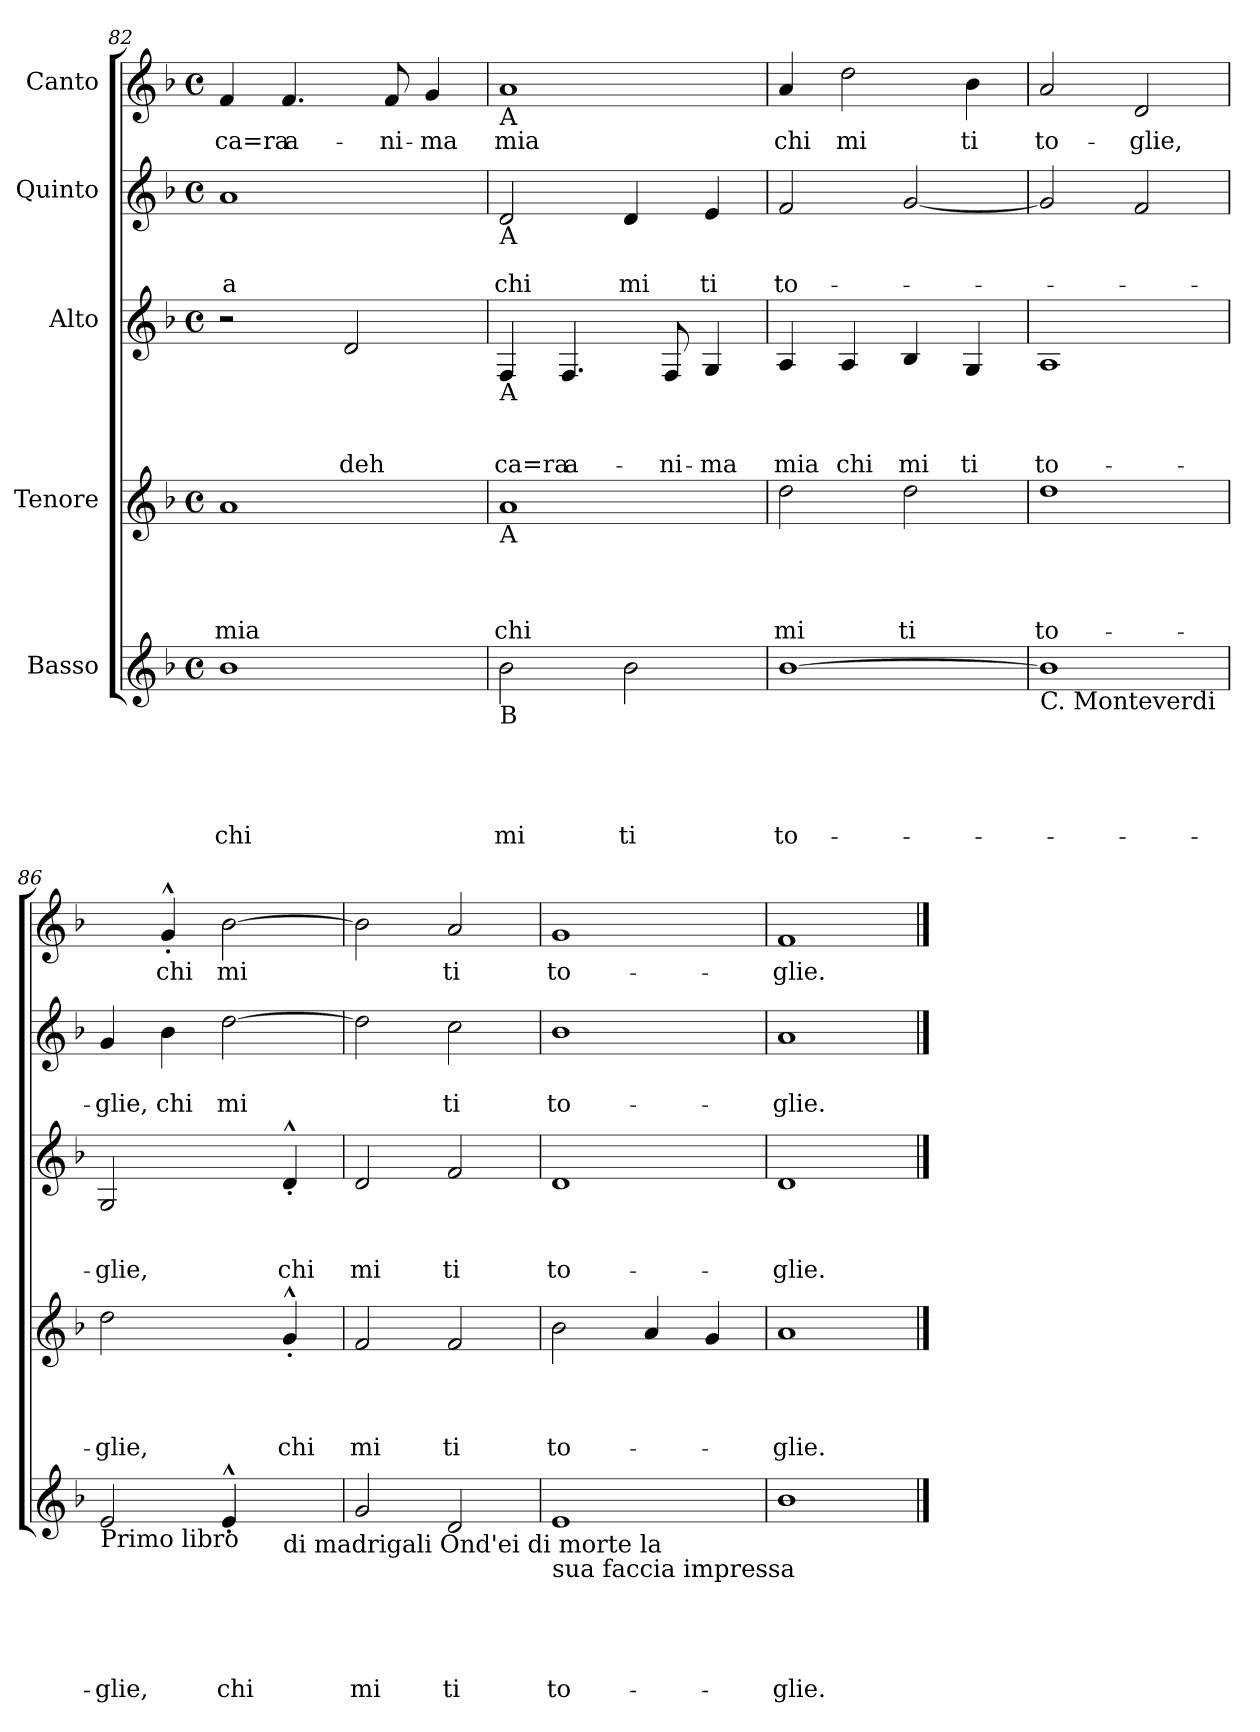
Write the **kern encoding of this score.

**kern	**text	**text	**text	**text	**text	**kern	**text	**text	**text	**text	**kern	**text	**text	**text	**kern	**text	**text	**kern	**text
*part5	*part5	*part5	*part5	*part5	*part5	*part4	*part4	*part4	*part4	*part4	*part3	*part3	*part3	*part3	*part2	*part2	*part2	*part1	*part1
*staff5	*staff5	*staff5	*staff5	*staff5	*staff5	*staff4	*staff4	*staff4	*staff4	*staff4	*staff3	*staff3	*staff3	*staff3	*staff2	*staff2	*staff2	*staff1	*staff1
*I"Basso	*	*	*	*	*	*I"Tenore	*	*	*	*	*I"Alto	*	*	*	*I"Quinto	*	*	*I"Canto	*
*clefG2	*	*	*	*	*	*clefG2	*	*	*	*	*clefG2	*	*	*	*clefG2	*	*	*clefG2	*
*k[b-]	*	*	*	*	*	*k[b-]	*	*	*	*	*k[b-]	*	*	*	*k[b-]	*	*	*k[b-]	*
*F:	*	*	*	*	*	*F:	*	*	*	*	*F:	*	*	*	*F:	*	*	*F:	*
*M4/4	*	*	*	*	*	*M4/4	*	*	*	*	*M4/4	*	*	*	*M4/4	*	*	*M4/4	*
*met(c)	*	*	*	*	*	*met(c)	*	*	*	*	*met(c)	*	*	*	*met(c)	*	*	*met(c)	*
=82	=82	=82	=82	=82	=82	=82	=82	=82	=82	=82	=82	=82	=82	=82	=82	=82	=82	=82	=82
!	!	!	!	!	!LO:LY:b	!	!	!	!	!LO:LY:b	!	!	!	!	!	!	!LO:LY:b	!	!LO:LY:b
1b-	.	.	.	.	chi	1a	.	.	.	mia	2r	.	.	.	1a	.	-a	4f/	ca=ra
!	!	!	!	!	!	!	!	!	!	!	!	!	!	!	!	!	!	!	!LO:LY:b
.	.	.	.	.	.	.	.	.	.	.	.	.	.	.	.	.	.	4.f/	a-
!	!	!	!	!	!	!	!	!	!	!	!	!	!	!LO:LY:b	!	!	!	!	!
.	.	.	.	.	.	.	.	.	.	.	2d/	.	.	deh	.	.	.	.	.
!	!	!	!	!	!	!	!	!	!	!	!	!	!	!	!	!	!	!	!LO:LY:b
.	.	.	.	.	.	.	.	.	.	.	.	.	.	.	.	.	.	8f/	-ni-
!	!	!	!	!	!	!	!	!	!	!	!	!	!	!	!	!	!	!	!LO:LY:b
.	.	.	.	.	.	.	.	.	.	.	.	.	.	.	.	.	.	4g/	-ma
!!LO:PB:g=z
=83	=83	=83	=83	=83	=83	=83	=83	=83	=83	=83	=83	=83	=83	=83	=83	=83	=83	=83	=83
!	!	!	!	!	!	!	!	!	!	!	!	!	!	!	!	!	!	!LO:TX:b:t=A	!
!	!	!	!	!	!	!	!	!	!	!	!	!	!	!	!LO:TX:b:t=A	!	!	!	!
!	!	!	!	!	!	!	!	!	!	!	!LO:TX:b:t=A	!	!	!	!	!	!	!	!
!	!	!	!	!	!	!LO:TX:b:t=A	!	!	!	!	!	!	!	!	!	!	!	!	!
!LO:TX:b:t=B	!	!	!	!	!	!	!	!	!	!	!	!	!	!	!	!	!	!	!
!	!	!	!	!	!LO:LY:b	!	!	!	!	!LO:LY:b	!	!	!	!LO:LY:b	!	!	!LO:LY:b	!	!LO:LY:b
2b-\	.	.	.	.	mi	1a	.	.	.	chi	4F/	.	.	ca=ra	2d/	.	chi	1a	mia
!	!	!	!	!	!	!	!	!	!	!	!	!	!	!LO:LY:b	!	!	!	!	!
.	.	.	.	.	.	.	.	.	.	.	4.F/	.	.	a-	.	.	.	.	.
!	!	!	!	!	!LO:LY:b	!	!	!	!	!	!	!	!	!	!	!	!LO:LY:b	!	!
2b-\	.	.	.	.	ti	.	.	.	.	.	.	.	.	.	4d/	.	mi	.	.
!	!	!	!	!	!	!	!	!	!	!	!	!	!	!LO:LY:b	!	!	!	!	!
.	.	.	.	.	.	.	.	.	.	.	8F/	.	.	-ni-	.	.	.	.	.
!	!	!	!	!	!	!	!	!	!	!	!	!	!	!LO:LY:b	!	!	!LO:LY:b	!	!
.	.	.	.	.	.	.	.	.	.	.	4G/	.	.	-ma	4e/	.	ti	.	.
=84	=84	=84	=84	=84	=84	=84	=84	=84	=84	=84	=84	=84	=84	=84	=84	=84	=84	=84	=84
!	!	!	!	!	!LO:LY:b	!	!	!	!	!LO:LY:b	!	!	!	!LO:LY:b	!	!	!LO:LY:b	!	!LO:LY:b
[>1b-	.	.	.	.	to-	2dd\	.	.	.	mi	4A/	.	.	mia	2f/	.	to-	4a/	chi
!	!	!	!	!	!	!	!	!	!	!	!	!	!	!LO:LY:b	!	!	!	!	!LO:LY:b
.	.	.	.	.	.	.	.	.	.	.	4A/	.	.	chi	.	.	.	2dd\	mi
!	!	!	!	!	!	!	!	!	!	!LO:LY:b	!	!	!	!LO:LY:b	!	!	!	!	!
.	.	.	.	.	.	2dd\	.	.	.	ti	4B-/	.	.	mi	[<2g/	.	.	.	.
!	!	!	!	!	!	!	!	!	!	!	!	!	!	!LO:LY:b	!	!	!	!	!LO:LY:b
.	.	.	.	.	.	.	.	.	.	.	4G/	.	.	ti	.	.	.	4b-\	ti
=85	=85	=85	=85	=85	=85	=85	=85	=85	=85	=85	=85	=85	=85	=85	=85	=85	=85	=85	=85
!LO:TX:b:t=C. Monteverdi	!	!	!	!	!	!	!	!	!	!	!	!	!	!	!	!	!	!	!
!	!	!	!	!	!	!	!	!	!	!LO:LY:b	!	!	!	!LO:LY:b	!	!	!	!	!LO:LY:b
1b-]	.	.	.	.	.	1dd	.	.	.	to-	1A	.	.	to-	2g/]	.	.	2a/	to-
!	!	!	!	!	!	!	!	!	!	!	!	!	!	!	!	!	!	!	!LO:LY:b
.	.	.	.	.	.	.	.	.	.	.	.	.	.	.	2f/	.	.	2d/	-glie,
=86	=86	=86	=86	=86	=86	=86	=86	=86	=86	=86	=86	=86	=86	=86	=86	=86	=86	=86	=86
!LO:TX:b:t=Primo libro	!	!	!	!	!	!	!	!	!	!	!	!	!	!	!	!	!	!	!
!	!	!	!	!	!LO:LY:b	!	!	!	!	!LO:LY:b	!	!	!	!LO:LY:b	!	!	!LO:LY:b	!	!
2e/	.	.	.	.	-glie,	2dd\	.	.	.	-glie,	2G/	.	.	-glie,	4g/	.	-glie,	4ryy	.
!	!	!	!	!	!	!	!	!	!	!	!	!	!	!	!	!	!LO:LY:b	!	!LO:LY:b
.	.	.	.	.	.	.	.	.	.	.	.	.	.	.	4b-\	.	chi	4g^^<'</	chi
!	!	!	!	!	!LO:LY:b	!	!	!	!	!	!	!	!	!	!	!	!LO:LY:b	!	!LO:LY:b
4e^^<'</	.	.	.	.	chi	4ryy	.	.	.	.	4ryy	.	.	.	[>2dd\	.	mi	[>2b-\	mi
!LO:TX:b:t=di madrigali Ond'ei di morte la	!	!	!	!	!	!	!	!	!	!	!	!	!	!	!	!	!	!	!
!	!	!	!	!	!	!	!	!	!	!LO:LY:b	!	!	!	!LO:LY:b	!	!	!	!	!
4ryy	.	.	.	.	.	4g^^<'</	.	.	.	chi	4d^^<'</	.	.	chi	.	.	.	.	.
=87	=87	=87	=87	=87	=87	=87	=87	=87	=87	=87	=87	=87	=87	=87	=87	=87	=87	=87	=87
!	!	!	!	!	!LO:LY:b	!	!	!	!	!LO:LY:b	!	!	!	!LO:LY:b	!	!	!	!	!
2g/	.	.	.	.	mi	2f/	.	.	.	mi	2d/	.	.	mi	2dd\]	.	.	2b-\]	.
!	!	!	!	!	!LO:LY:b	!	!	!	!	!LO:LY:b	!	!	!	!LO:LY:b	!	!	!LO:LY:b	!	!LO:LY:b
2d/	.	.	.	.	ti	2f/	.	.	.	ti	2f/	.	.	ti	2cc\	.	ti	2a/	ti
=88	=88	=88	=88	=88	=88	=88	=88	=88	=88	=88	=88	=88	=88	=88	=88	=88	=88	=88	=88
!LO:TX:b:t=sua faccia impressa	!	!	!	!	!	!	!	!	!	!	!	!	!	!	!	!	!	!	!
!	!	!	!	!	!LO:LY:b	!	!	!	!	!LO:LY:b	!	!	!	!LO:LY:b	!	!	!LO:LY:b	!	!LO:LY:b
1e	.	.	.	.	to-	2b-\	.	.	.	to-	1d	.	.	to-	1b-	.	to-	1g	to-
.	.	.	.	.	.	4a/	.	.	.	.	.	.	.	.	.	.	.	.	.
.	.	.	.	.	.	4g/	.	.	.	.	.	.	.	.	.	.	.	.	.
=89	=89	=89	=89	=89	=89	=89	=89	=89	=89	=89	=89	=89	=89	=89	=89	=89	=89	=89	=89
!	!	!	!	!	!LO:LY:b	!	!	!	!	!LO:LY:b	!	!	!	!LO:LY:b	!	!	!LO:LY:b	!	!LO:LY:b
1b-	.	.	.	.	-glie.	1a	.	.	.	-glie.	1d	.	.	-glie.	1a	.	-glie.	1f	-glie.
==	==	==	==	==	==	==	==	==	==	==	==	==	==	==	==	==	==	==	==
*-	*-	*-	*-	*-	*-	*-	*-	*-	*-	*-	*-	*-	*-	*-	*-	*-	*-	*-	*-
